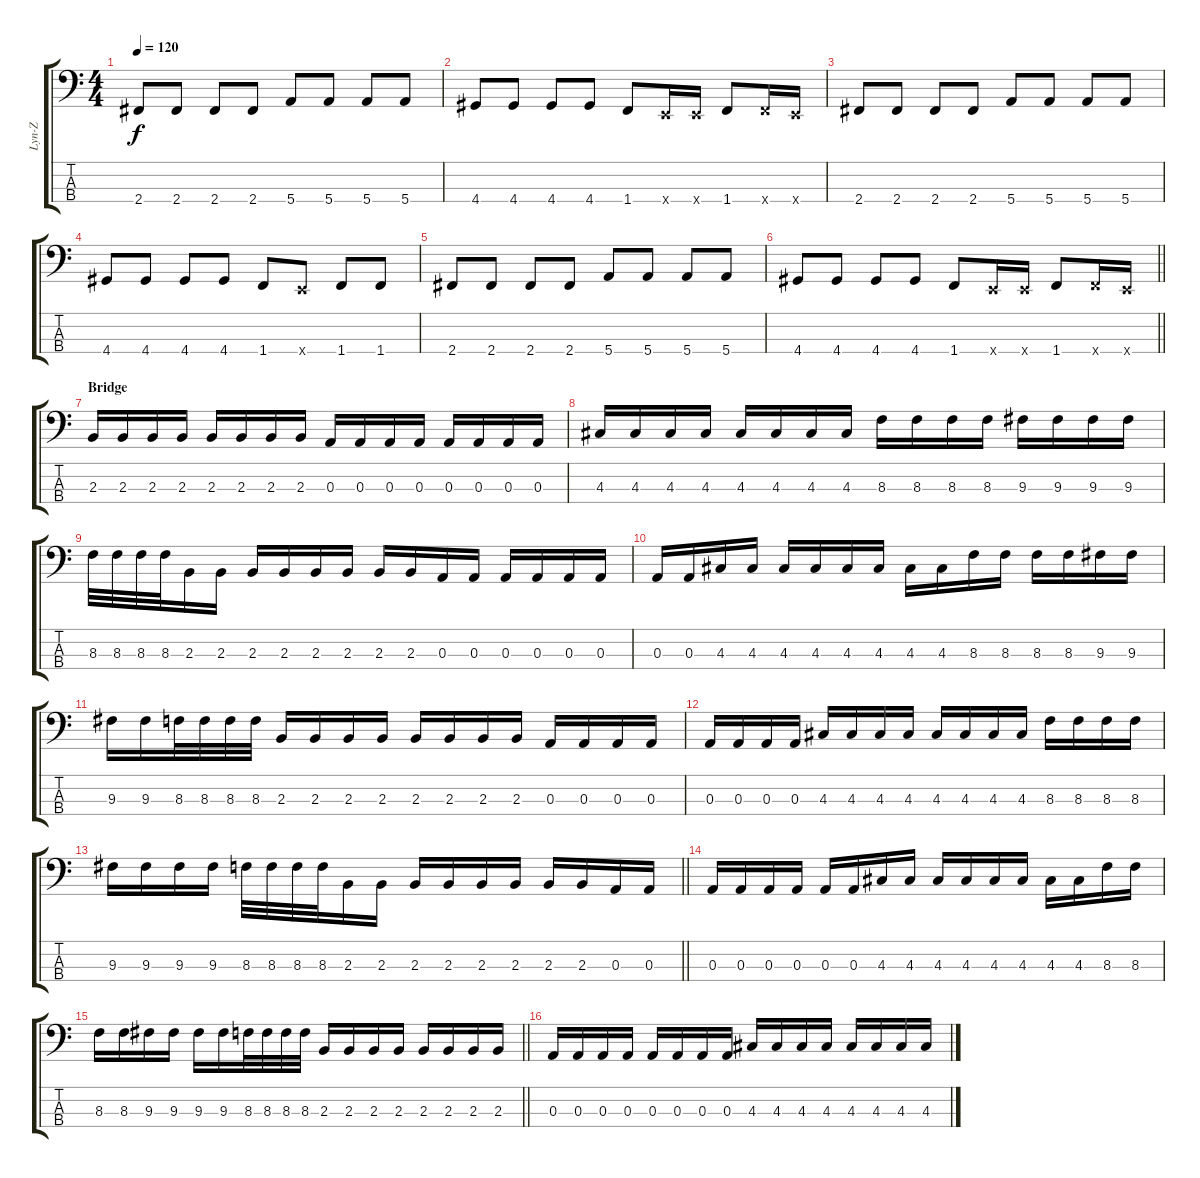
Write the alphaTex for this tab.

\track ("Lyn-Z" "Lyn-Z") {instrument electricbassfinger}
\staff {score tabs}
\tuning (G2 D2 A1 E1) {hide}
\ts (4 4)
\tempo 120
\clef f4
\ks c
2.4.8{dy f} 2.4.8 2.4.8 2.4.8 5.4.8 5.4.8 5.4.8 5.4.8 |
4.4.8 4.4.8 4.4.8 4.4.8 1.4.8 0.4{x}.16 0.4{x}.16 1.4.8 1.4{x}.16 0.4{x}.16 |
2.4.8 2.4.8 2.4.8 2.4.8 5.4.8 5.4.8 5.4.8 5.4.8 |
4.4.8 4.4.8 4.4.8 4.4.8 1.4.8 0.4{x}.8 1.4.8 1.4.8 |
2.4.8 2.4.8 2.4.8 2.4.8 5.4.8 5.4.8 5.4.8 5.4.8 |
\barLineRight lightlight
4.4.8 4.4.8 4.4.8 4.4.8 1.4.8 0.4{x}.16 0.4{x}.16 1.4.8 1.4{x}.16 0.4{x}.16 |
\section ("" "Bridge")
2.3.16 2.3.16 2.3.16 2.3.16 2.3.16 2.3.16 2.3.16 2.3.16 0.3.16 0.3.16 0.3.16 0.3.16 0.3.16 0.3.16 0.3.16 0.3.16 |
4.3.16 4.3.16 4.3.16 4.3.16 4.3.16 4.3.16 4.3.16 4.3.16 8.3.16 8.3.16 8.3.16 8.3.16 9.3.16 9.3.16 9.3.16 9.3.16 |
8.3.32 8.3.32 8.3.32 8.3.32 2.3.16 2.3.16 2.3.16 2.3.16 2.3.16 2.3.16 2.3.16 2.3.16 0.3.16 0.3.16 0.3.16 0.3.16 0.3.16 0.3.16 |
0.3.16 0.3.16 4.3.16 4.3.16 4.3.16 4.3.16 4.3.16 4.3.16 4.3.16 4.3.16 8.3.16 8.3.16 8.3.16 8.3.16 9.3.16 9.3.16 |
9.3.16 9.3.16 8.3.32 8.3.32 8.3.32 8.3.32 2.3.16 2.3.16 2.3.16 2.3.16 2.3.16 2.3.16 2.3.16 2.3.16 0.3.16 0.3.16 0.3.16 0.3.16 |
0.3.16 0.3.16 0.3.16 0.3.16 4.3.16 4.3.16 4.3.16 4.3.16 4.3.16 4.3.16 4.3.16 4.3.16 8.3.16 8.3.16 8.3.16 8.3.16 |
\barLineRight lightlight
9.3.16 9.3.16 9.3.16 9.3.16 8.3.32 8.3.32 8.3.32 8.3.32 2.3.16 2.3.16 2.3.16 2.3.16 2.3.16 2.3.16 2.3.16 2.3.16 0.3.16 0.3.16 |
0.3.16 0.3.16 0.3.16 0.3.16 0.3.16 0.3.16 4.3.16 4.3.16 4.3.16 4.3.16 4.3.16 4.3.16 4.3.16 4.3.16 8.3.16 8.3.16 |
\barLineRight lightlight
8.3.16 8.3.16 9.3.16 9.3.16 9.3.16 9.3.16 8.3.32 8.3.32 8.3.32 8.3.32 2.3.16 2.3.16 2.3.16 2.3.16 2.3.16 2.3.16 2.3.16 2.3.16 |
0.3.16 0.3.16 0.3.16 0.3.16 0.3.16 0.3.16 0.3.16 0.3.16 4.3.16 4.3.16 4.3.16 4.3.16 4.3.16 4.3.16 4.3.16 4.3.16
